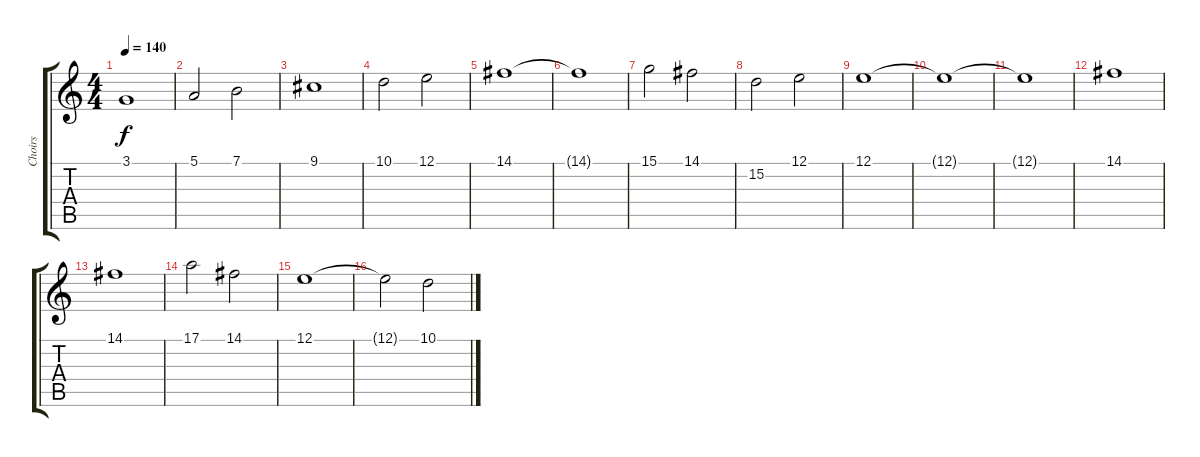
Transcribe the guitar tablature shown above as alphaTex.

\track ("Choirs" "Choirs") {instrument choiraahs}
\staff {score tabs}
\tuning (E4 B3 G3 D3 A2 E2) {hide}
\ts (4 4)
\tempo 140
\clef g2
\ks c
3.1.1{dy f} |
5.1.2 7.1.2 |
9.1.1 |
10.1.2 12.1.2 |
14.1.1 |
14.1{t}.1 |
15.1.2 14.1.2 |
15.2.2 12.1.2 |
12.1.1 |
12.1{t}.1 |
12.1{t}.1 |
14.1.1 |
14.1.1 |
17.1.2 14.1.2 |
12.1.1 |
12.1{t}.2 10.1.2
